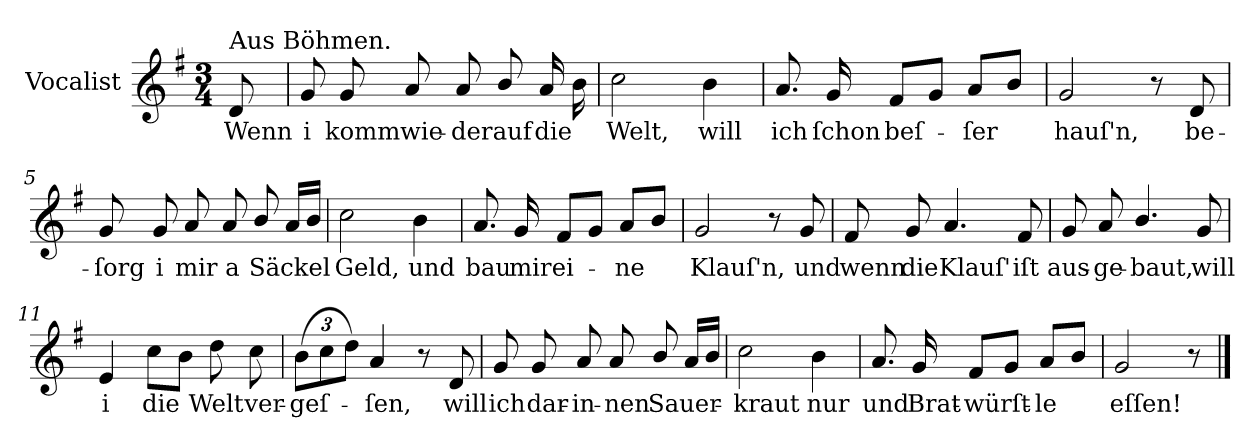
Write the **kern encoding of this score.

**kern	**text
*part1	*part1
*staff1	*staff1
*I"Vocalist	*
*k[f#]	*
*G:	*
*M3/4	*
=	=
!LO:TX:a:t=Aus Böhmen.	!
8d	Wenn
=1	=1
8g	i
8g	komm
8a	wie-
8a	-der
8b/	auf
16a	die
16b	.
=2	=2
2cc	Welt,
4b	will
=3	=3
8.a	ich
16g	ſchon
8f#L	beſ-
8gJ	.
8aL	-ſer
8bJ	.
=4	=4
2g	hauſ'n,
8r	.
8d	be-
=5	=5
8g	-ſorg
8g	i
8a	mir
8a	a
8b/	Säckel
16aLL	.
16bJJ	.
=6	=6
2cc	Geld,
4b	und
=7	=7
8.a	bau
16g	mir
8f#L	ei-
8gJ	.
8aL	-ne
8bJ	.
=8	=8
2g	Klauſ'n,
8r	.
8g	und
=9	=9
8f#	wenn
8g	die
4.a	Klauſ'
8f#	iſt
=10	=10
8g	aus-
8a	-ge-
4.b/	-baut,
8g	will
=11	=11
4e	i
8ccL	die
8bJ	.
8dd	Welt
8cc	ver-
=12	=12
(12bL	-geſ-
12cc	.
12ddJ)	.
4a	-ſen,
8r	.
8d	will
=13	=13
8g	ich
8g	dar-
8a	-in-
8a	-nen
8b/	Sauer-
16aLL	.
16bJJ	.
=14	=14
2cc	-kraut
4b	nur
=15	=15
8.a	und
16g	Brat-
8f#L	-würſt-
8gJ	.
8aL	-le
8bJ	.
=16	=16
2g	eſſen!
8r	.
==	==
*-	*-
